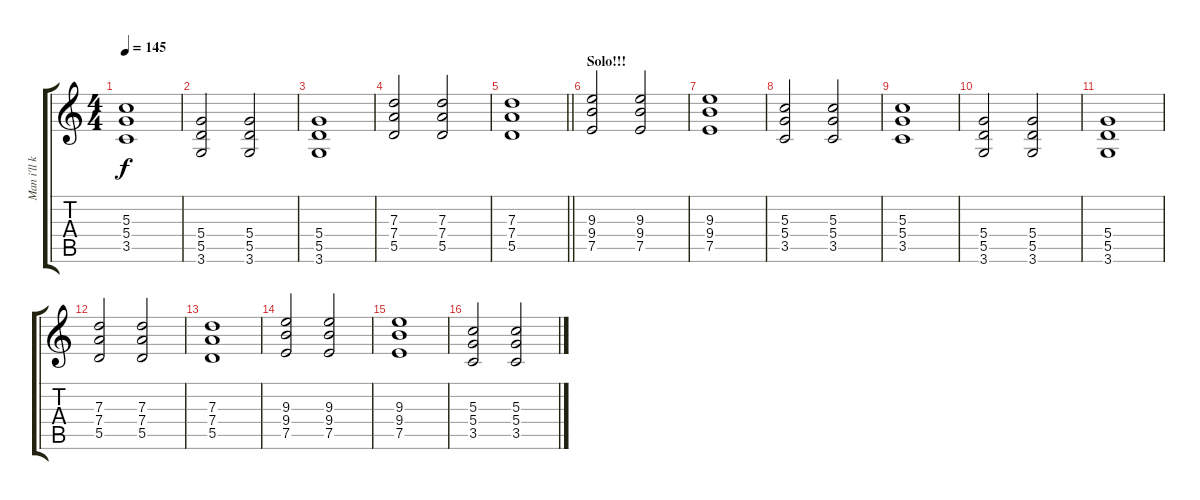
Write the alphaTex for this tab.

\track ("Man i'll kiiiiill you!" "Man i'll k") {instrument distortionguitar}
\staff {score tabs}
\tuning (E4 B3 G3 D3 A2 E2) {hide}
\ts (4 4)
\tempo 145
\clef g2
\ks c
(5.3 5.4 3.5).1{dy f} |
(5.4 5.5 3.6).2 (5.4 5.5 3.6).2 |
(5.4 5.5 3.6).1 |
(7.3 7.4 5.5).2 (7.3 7.4 5.5).2 |
\barLineRight lightlight
(7.3 7.4 5.5).1 |
\section ("" "Solo!!!")
(9.3 9.4 7.5).2 (9.3 9.4 7.5).2 |
(9.3 9.4 7.5).1 |
(5.3 5.4 3.5).2 (5.3 5.4 3.5).2 |
(5.3 5.4 3.5).1 |
(5.4 5.5 3.6).2 (5.4 5.5 3.6).2 |
(5.4 5.5 3.6).1 |
(7.3 7.4 5.5).2 (7.3 7.4 5.5).2 |
(7.3 7.4 5.5).1 |
(9.3 9.4 7.5).2 (9.3 9.4 7.5).2 |
(9.3 9.4 7.5).1 |
(5.3 5.4 3.5).2 (5.3 5.4 3.5).2
